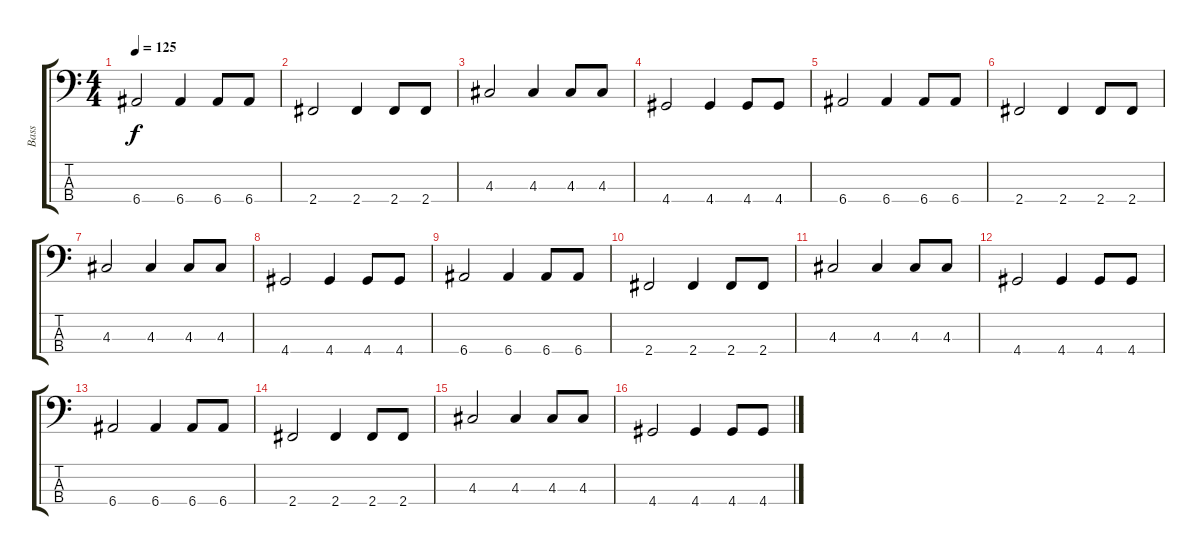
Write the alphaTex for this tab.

\track ("Bass" "Bass") {instrument electricbassfinger}
\staff {score tabs}
\tuning (G2 D2 A1 E1) {hide}
\ts (4 4)
\tempo 125
\clef f4
\ks c
6.4.2{dy f} 6.4.4 6.4.8 6.4.8 |
2.4.2 2.4.4 2.4.8 2.4.8 |
4.3.2 4.3.4 4.3.8 4.3.8 |
4.4.2 4.4.4 4.4.8 4.4.8 |
6.4.2 6.4.4 6.4.8 6.4.8 |
2.4.2 2.4.4 2.4.8 2.4.8 |
4.3.2 4.3.4 4.3.8 4.3.8 |
4.4.2 4.4.4 4.4.8 4.4.8 |
6.4.2 6.4.4 6.4.8 6.4.8 |
2.4.2 2.4.4 2.4.8 2.4.8 |
4.3.2 4.3.4 4.3.8 4.3.8 |
4.4.2 4.4.4 4.4.8 4.4.8 |
6.4.2 6.4.4 6.4.8 6.4.8 |
2.4.2 2.4.4 2.4.8 2.4.8 |
4.3.2 4.3.4 4.3.8 4.3.8 |
4.4.2 4.4.4 4.4.8 4.4.8
